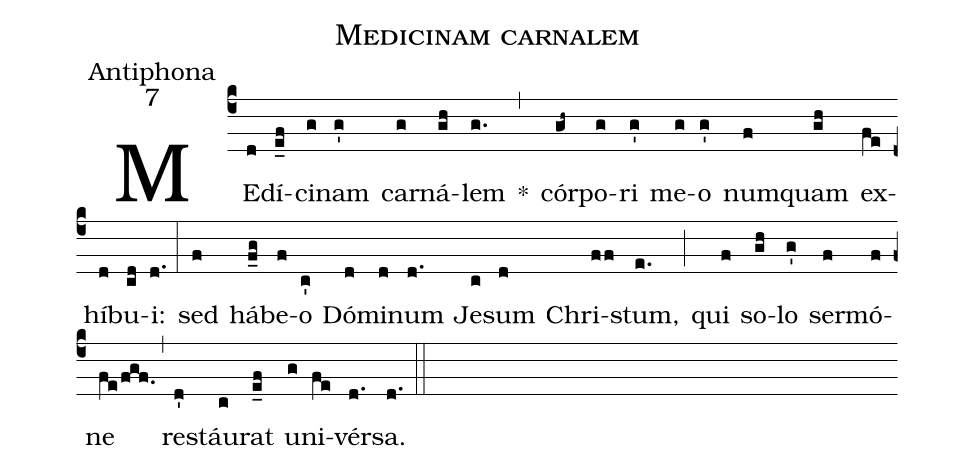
name:Medicinam carnalem;
office-part:Antiphona;
mode:7;
%%
(c4) ME(d)dí(e_f)ci(g)nam(g') car(g)ná(gh)lem(g.) *(,) cór(gh~)po(g)ri(g') me(g)o(g') num(f)quam(gh) ex(fe)hí(d)bu(cd)i:(d.) (:) sed(f) há(f_g)be(f)o(c') Dó(d)mi(d)num(d.) Je(c)sum(d) Chri(ff)stum,(e.) (;) qui(f) so(gh)lo(g') ser(f)mó(f)ne(fe/fgf.) (,) re(d')stáu(c)rat(e_f) u(g)ni(fe)vér(d.)sa.(d.) (::)
